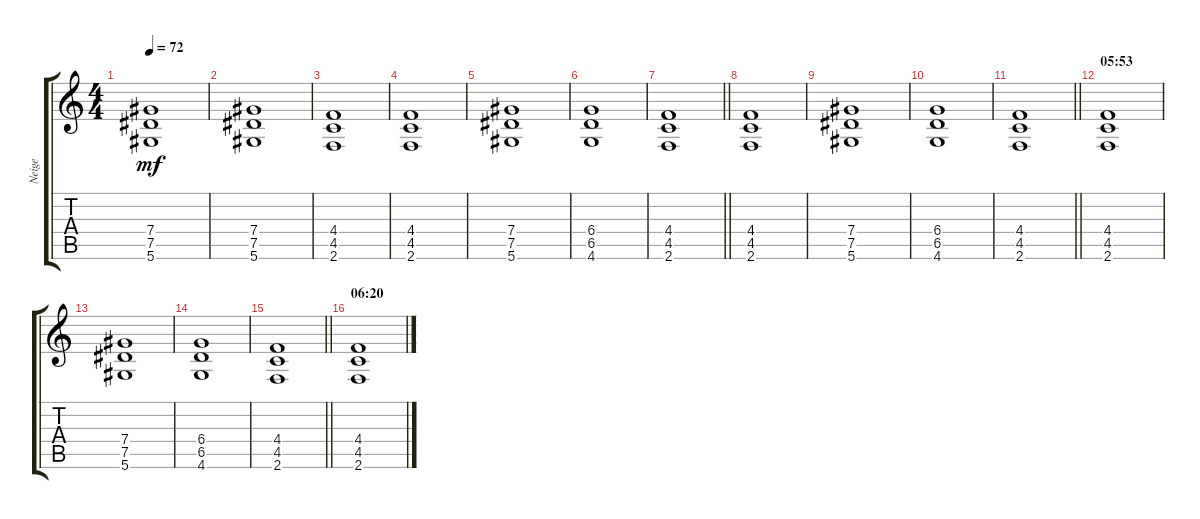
\track ("Neige" "Neige") {instrument electricguitarjazz}
\staff {score tabs}
\tuning (Eb4 Bb3 Gb3 Db3 Ab2 Eb2) {hide}
\ts (4 4)
\tempo 72
\clef g2
\ks c
(7.4 7.5 5.6).1{dy mf} |
(7.4 7.5 5.6).1 |
(4.4 4.5 2.6).1 |
(4.4 4.5 2.6).1 |
(7.4 7.5 5.6).1 |
(6.4 6.5 4.6).1 |
\barLineRight lightlight
(4.4 4.5 2.6).1 |
(4.4 4.5 2.6).1 |
(7.4 7.5 5.6).1 |
(6.4 6.5 4.6).1 |
\barLineRight lightlight
(4.4 4.5 2.6).1 |
\section ("" "05:53")
(4.4 4.5 2.6).1 |
(7.4 7.5 5.6).1 |
(6.4 6.5 4.6).1 |
\barLineRight lightlight
(4.4 4.5 2.6).1 |
\section ("" "06:20")
(4.4 4.5 2.6).1
